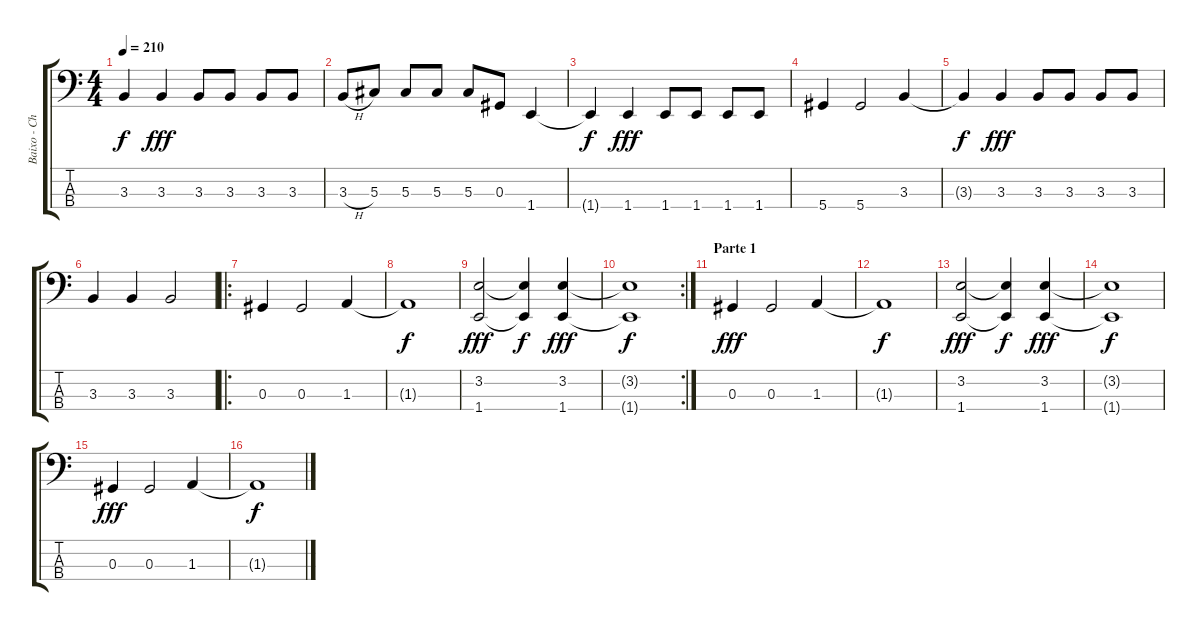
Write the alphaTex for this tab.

\track ("Baixo - Champignon" "Baixo - Ch") {instrument electricbassfinger}
\staff {score tabs}
\tuning (Gb2 Db2 Ab1 Eb1) {hide}
\ts (4 4)
\tempo 210
\clef f4
\ks c
3.3{t}.4{dy f} 3.3.4{dy fff} 3.3.8 3.3.8 3.3.8 3.3.8 |
3.3{h}.8 5.3.8 5.3.8 5.3.8 5.3.8 0.3.8 1.4.4 |
1.4{t}.4{dy f} 1.4.4{dy fff} 1.4.8 1.4.8 1.4.8 1.4.8 |
5.4.4 5.4.2 3.3.4 |
3.3{t}.4{dy f} 3.3.4{dy fff} 3.3.8 3.3.8 3.3.8 3.3.8 |
3.3.4 3.3.4 3.3.2 |
\ro
0.3.4 0.3.2 1.3.4 |
1.3{t}.1{dy f} |
(3.2 1.4).2{dy fff} (3.2{t} 1.4{t}).4{dy f} (3.2 1.4).4{dy fff} |
\rc 2
(3.2{t} 1.4{t}).1{dy f} |
\section ("" "Parte 1")
0.3.4{dy fff} 0.3.2 1.3.4 |
1.3{t}.1{dy f} |
(3.2 1.4).2{dy fff} (3.2{t} 1.4{t}).4{dy f} (3.2 1.4).4{dy fff} |
(3.2{t} 1.4{t}).1{dy f} |
0.3.4{dy fff} 0.3.2 1.3.4 |
1.3{t}.1{dy f}
